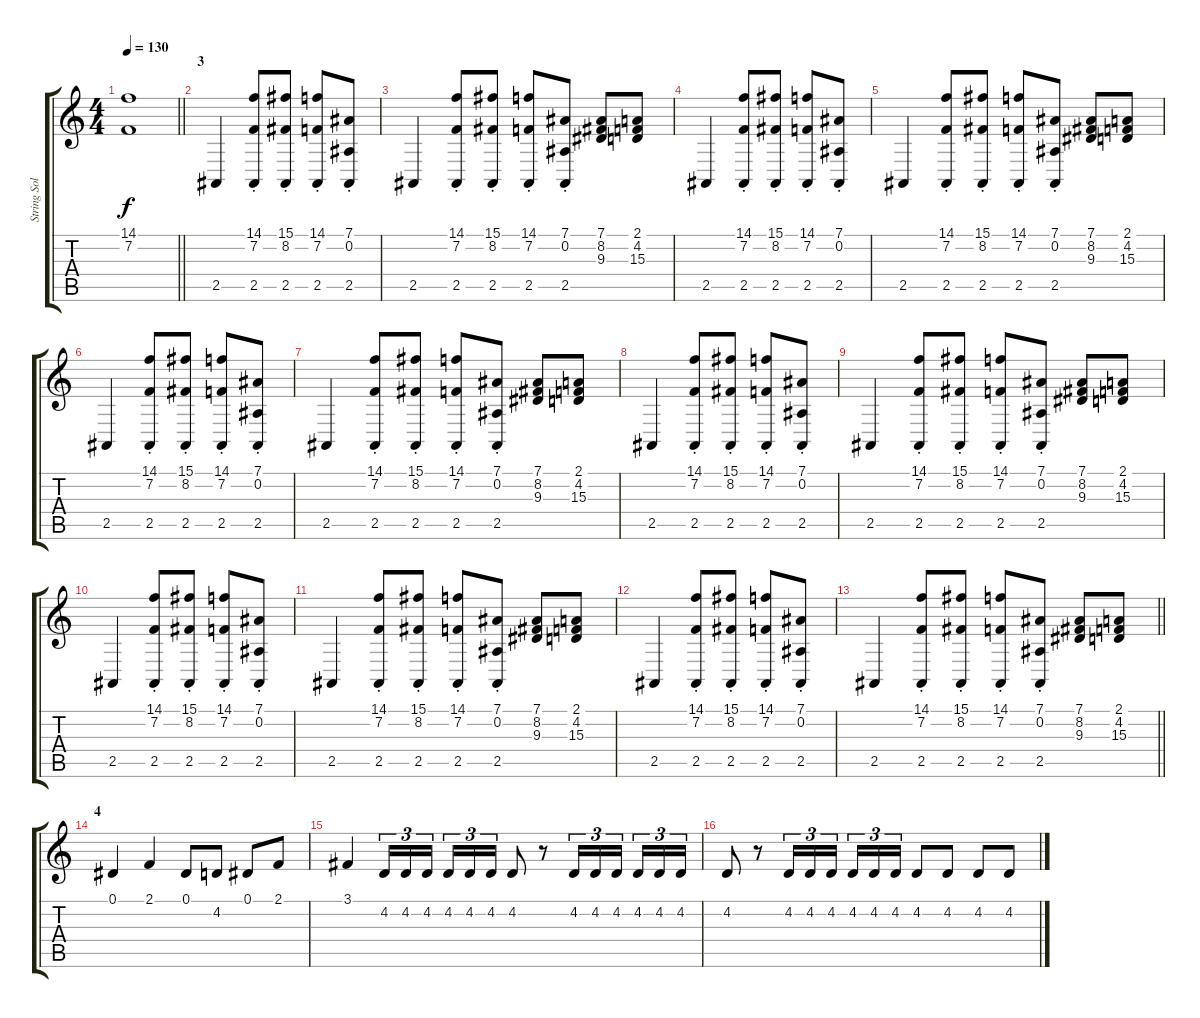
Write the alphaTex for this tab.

\track ("String Solo" "String Sol") {instrument stringensemble1}
\staff {score tabs}
\tuning (Eb4 Bb3 Gb3 Db3 Ab2 Eb2) {hide}
\ts (4 4)
\tempo 130
\clef g2
\barLineRight lightlight
\ks c
(14.1 7.2).1{dy f} |
\section ("" "3")
2.5.4 (14.1{st} 7.2 2.5).8 (15.1{st} 8.2 2.5).8 (14.1{st} 7.2 2.5).8 (7.1{st} 0.2 2.5).8 |
2.5.4 (14.1{st} 7.2 2.5).8 (15.1{st} 8.2 2.5).8 (14.1{st} 7.2 2.5).8 (7.1{st} 0.2 2.5).8 (7.1 8.2 9.3).8 (2.1 4.2 15.3).8 |
2.5.4 (14.1{st} 7.2 2.5).8 (15.1{st} 8.2 2.5).8 (14.1{st} 7.2 2.5).8 (7.1{st} 0.2 2.5).8 |
2.5.4 (14.1{st} 7.2 2.5).8 (15.1{st} 8.2 2.5).8 (14.1{st} 7.2 2.5).8 (7.1{st} 0.2 2.5).8 (7.1 8.2 9.3).8 (2.1 4.2 15.3).8 |
2.5.4 (14.1{st} 7.2 2.5).8 (15.1{st} 8.2 2.5).8 (14.1{st} 7.2 2.5).8 (7.1{st} 0.2 2.5).8 |
2.5.4 (14.1{st} 7.2 2.5).8 (15.1{st} 8.2 2.5).8 (14.1{st} 7.2 2.5).8 (7.1{st} 0.2 2.5).8 (7.1 8.2 9.3).8 (2.1 4.2 15.3).8 |
2.5.4 (14.1{st} 7.2 2.5).8 (15.1{st} 8.2 2.5).8 (14.1{st} 7.2 2.5).8 (7.1{st} 0.2 2.5).8 |
2.5.4 (14.1{st} 7.2 2.5).8 (15.1{st} 8.2 2.5).8 (14.1{st} 7.2 2.5).8 (7.1{st} 0.2 2.5).8 (7.1 8.2 9.3).8 (2.1 4.2 15.3).8 |
2.5.4 (14.1{st} 7.2 2.5).8 (15.1{st} 8.2 2.5).8 (14.1{st} 7.2 2.5).8 (7.1{st} 0.2 2.5).8 |
2.5.4 (14.1{st} 7.2 2.5).8 (15.1{st} 8.2 2.5).8 (14.1{st} 7.2 2.5).8 (7.1{st} 0.2 2.5).8 (7.1 8.2 9.3).8 (2.1 4.2 15.3).8 |
2.5.4 (14.1{st} 7.2 2.5).8 (15.1{st} 8.2 2.5).8 (14.1{st} 7.2 2.5).8 (7.1{st} 0.2 2.5).8 |
\barLineRight lightlight
2.5.4 (14.1{st} 7.2 2.5).8 (15.1{st} 8.2 2.5).8 (14.1{st} 7.2 2.5).8 (7.1{st} 0.2 2.5).8 (7.1 8.2 9.3).8 (2.1 4.2 15.3).8 |
\section ("" "4")
0.1.4 2.1.4 0.1.8 4.2.8 0.1.8 2.1.8 |
3.1.4 4.2.16{tu (3 2)} 4.2.16{tu (3 2)} 4.2.16{tu (3 2) beam splitsecondary} 4.2.16{tu (3 2)} 4.2.16{tu (3 2)} 4.2.16{tu (3 2)} 4.2.8 r.8 4.2.16{tu (3 2)} 4.2.16{tu (3 2)} 4.2.16{tu (3 2) beam splitsecondary} 4.2.16{tu (3 2)} 4.2.16{tu (3 2)} 4.2.16{tu (3 2)} |
4.2.8 r.8 4.2.16{tu (3 2)} 4.2.16{tu (3 2)} 4.2.16{tu (3 2) beam splitsecondary} 4.2.16{tu (3 2)} 4.2.16{tu (3 2)} 4.2.16{tu (3 2)} 4.2.8 4.2.8 4.2.8 4.2.8
